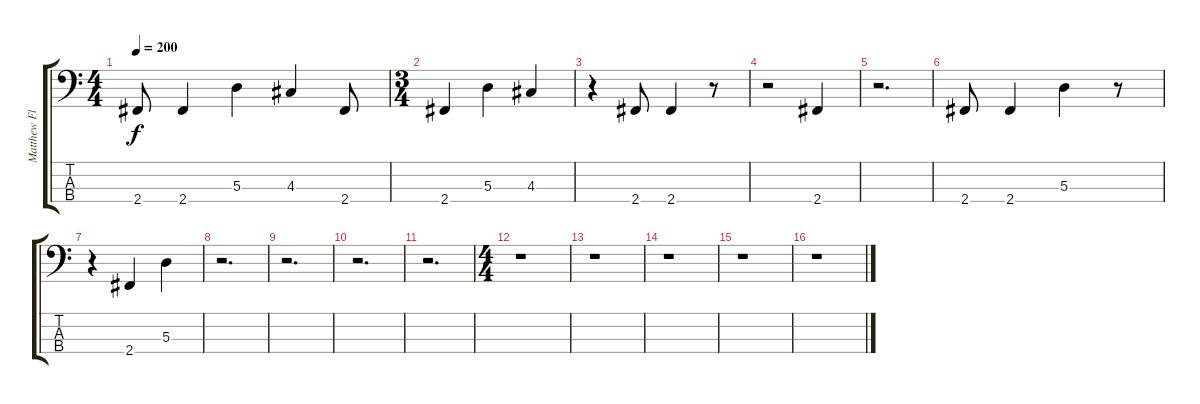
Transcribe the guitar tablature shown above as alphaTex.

\track ("Matthew Fletcher" "Matthew Fl") {instrument electricbasspick}
\staff {score tabs}
\tuning (G2 D2 A1 E1) {hide}
\ts (4 4)
\tempo 200
\clef f4
\ks c
2.4.8{dy f} 2.4.4 5.3.4 4.3.4 2.4.8 |
\ts (3 4)
2.4.4 5.3.4 4.3.4 |
r.4 2.4.8 2.4.4 r.8 |
r.2 2.4.4 |
r.2{d} |
2.4.8 2.4.4 5.3.4 r.8 |
r.4 2.4.4 5.3.4 |
r.2{d} |
r.2{d} |
r.2{d} |
r.2{d} |
\ts (4 4)
r.1 |
r.1 |
r.1 |
r.1 |
r.1
